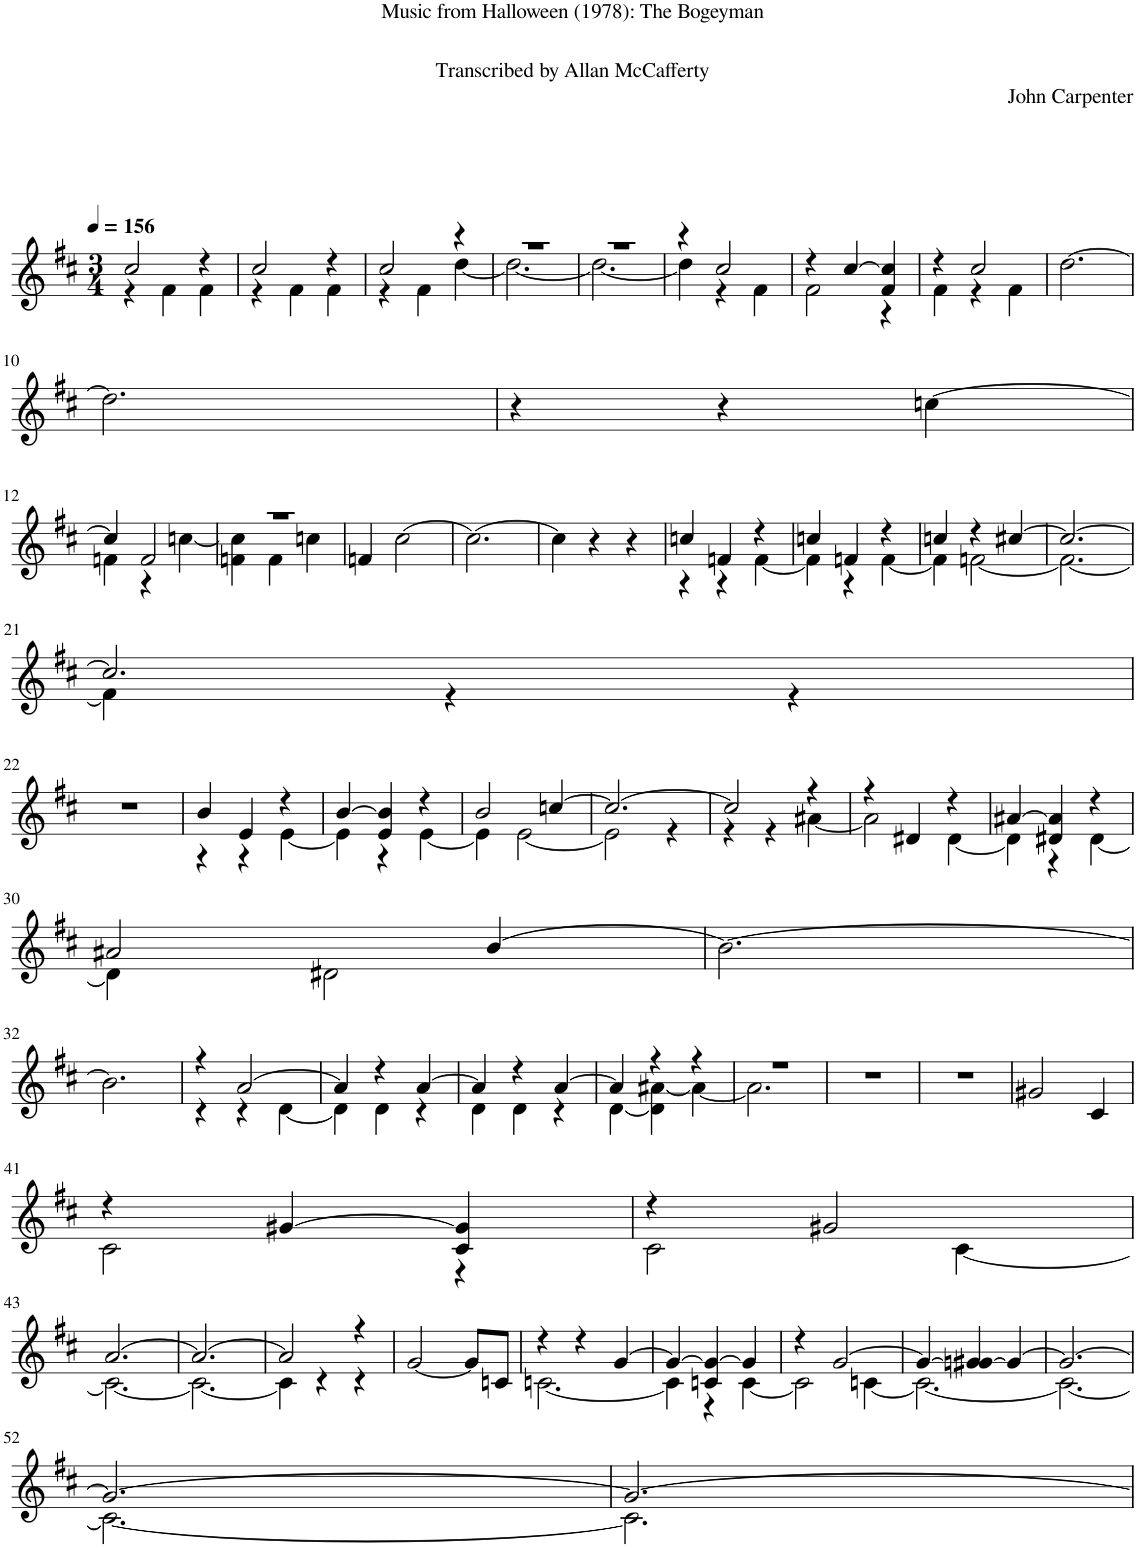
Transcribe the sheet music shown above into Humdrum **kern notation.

**kern
*part1
*staff1
*I"Piano, the_bogeyman
*I'Pno.
*clefG2
*k[f#c#]
*M3/4
*MM156
=1
*^
2cc#/	4r
.	4f#\
4r	4f#\
=2	=2
2cc#/	4r
.	4f#\
4r	4f#\
=3	=3
2cc#/	4r
.	4f#\
4r	[4dd\
=4	=4
2.r	2.dd\_
=5	=5
2.r	2.dd\_
=6	=6
4r	4dd\]
2cc#/	4r
.	4f#\
=7	=7
4r	2f#\
[4cc#/	.
4f#/ 4cc#/]	4r
=8	=8
4r	4f#\
2cc#/	4r
.	4f#\
*v	*v
=9
[2.dd\
!!LO:LB:g=z
=10
2.dd\]
=11
4r
4r
[4ccn\
!!LO:LB:g=z
=12
*^
4cc/]	4fn\
2f/	4r
.	[4ccn\
=13	=13
2.r	4fn\ 4cc\]
.	4f\
.	4ccn\
*v	*v
=14
4fn/
[2cc#\
=15
2.cc#\_
=16
4cc#\]
4r
4r
=17
*^
4ccn/	4r
4fn/	4r
4r	[4f\
=18	=18
4ccn/	4f\]
4fn/	4r
4r	[4f\
=19	=19
4ccn/	4f\]
4r	[2fn\
[4cc#X/	.
=20	=20
2.cc#/_	2.f\_
!!LO:LB:g=z	!!
=21	=21
2.cc#/]	4f\]
.	4r
.	4r
*v	*v
!!LO:LB:g=z
=22
2.r
=23
*^
4b/	4r
4e/	4r
4r	[4e\
=24	=24
[4b/	4e\]
4e/ 4b/]	4r
4r	[4e\
=25	=25
2b/	4e\]
.	[2e\
[4ccn/	.
=26	=26
2.cc/_	2e\]
.	4r
=27	=27
2cc/]	4r
.	4r
4r	[4a#X\
=28	=28
4r	2a#\]
4d#X/	.
4r	[4d#\
=29	=29
[4a#X/	4d#\]
4d#X/ 4a#/]	4r
4r	[4d#\
!!LO:LB:g=z	!!
=30	=30
2a#X/	4d#\]
.	2d#X\
[4b/	.
*v	*v
=31
2.b\_
!!LO:LB:g=z
=32
2.b\]
=33
*^
4r	4r
[2a/	4r
.	[4d\
=34	=34
4a/]	4d\]
4r	4d\
[4a/	4r
=35	=35
4a/]	4d\
4r	4d\
[4a/	4r
=36	=36
4a/]	[4d\
4r	4d\] [4a#X\
4r	4a#\_
=37	=37
2.r	2.a#\]
*v	*v
=38
2.r
=39
2.r
=40
2g#X/
4c#/
!!LO:LB:g=z
=41
*^
4r	2c#\
[4g#X/	.
4c#/ 4g#/]	4r
=42	=42
4r	2c#\
2g#X/	.
.	[4c#\
!!LO:LB:g=z	!!
=43	=43
[2.a/	2.c#\_
=44	=44
2.a/_	2.c#\_
=45	=45
2a/]	4c#\]
.	4r
4r	4r
*v	*v
=46
[2g/
8g/L]
8cn/J
=47
*^
4r	[2.cn\
4r	.
[4g/	.
=48	=48
4g/_	4c\]
4cn/ 4g/_	4r
4g/]	[4c\
=49	=49
4r	2c\]
[2g/	.
.	[4cn\
=50	=50
4g/_	2.c\_
4gn/] [4g#X/	.
4g#/_	.
=51	=51
2.g#/_	2.c\_
!!LO:LB:g=z	!!
=52	=52
2.g#/_	2.c\_
=53	=53
2.g#/_	2.c\]
*v	*v
=
*-
